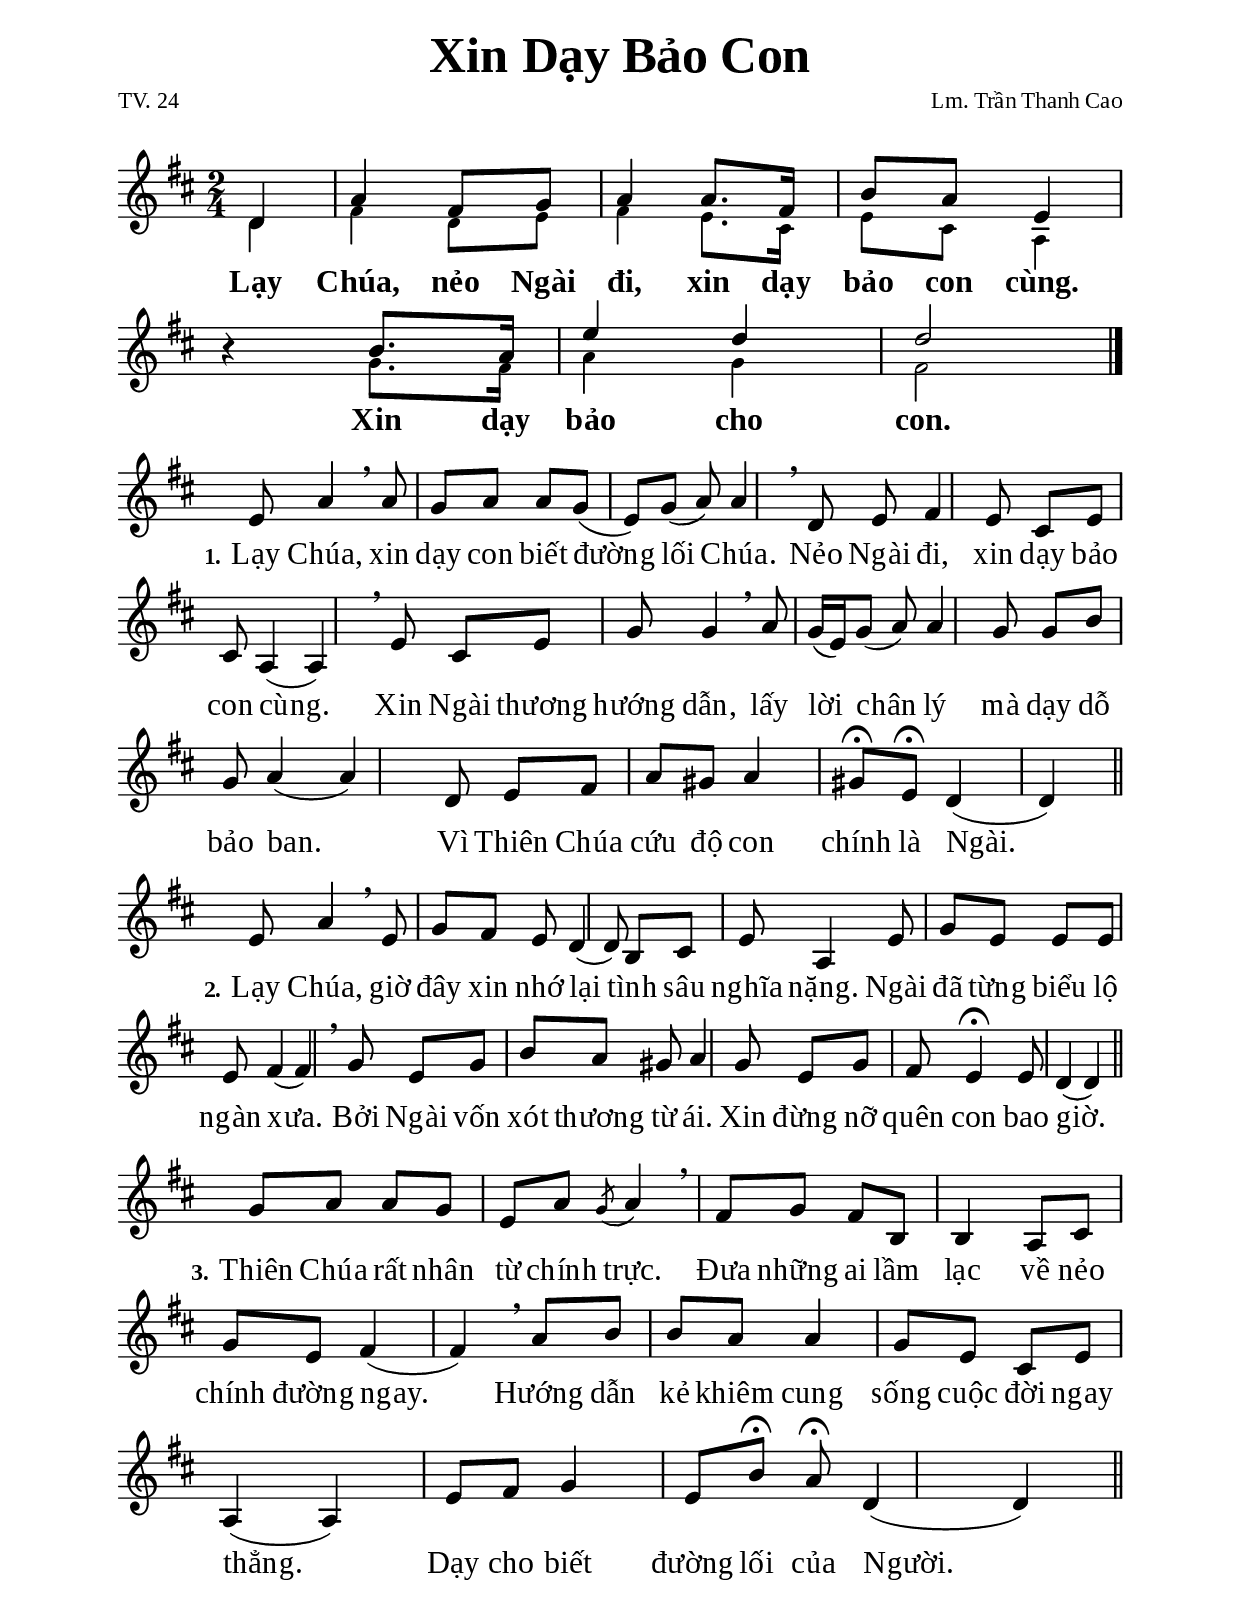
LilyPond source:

% Cài đặt chung
\version "2.20.0"
\include "english.ly"

\header {
  title = \markup { \fontsize #3 "Xin Dạy Bảo Con" }
  poet = "TV. 24"
  composer = "Lm. Trần Thanh Cao"
  arranger = " "
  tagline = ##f
}

\paper {
  #(set-paper-size "a4")
  top-margin = 10\mm
  bottom-margin = 10\mm
  left-margin = 20\mm
  right-margin = 20\mm
  indent = #0
  #(define fonts
    (make-pango-font-tree
      "Liberation Serif"
      "Liberation Serif"
      "Liberation Serif"
      (/ 20 20)))
  page-count = #1
}

% Nhạc điệp khúc
nhacDiepKhucSop= \relative c' {
  \partial 4 d4 |
  a'4 fs8 g |
  a4 a8. fs16 |
  b8 a e4 |
  r b'8. a16 |
  e'4 d |
  d2 \bar "|."
}

nhacDiepKhucBass= \relative c' {
  \partial 4 d4 |
  fs d8 e |
  fs4 e8. cs16 |
  e8 cs a4 |
  r g'8. fs16 |
  a4 g |
  fs2
}

% Nhạc phiên khúc
nhacPhienKhucMot = \relative c' {
  e8 a4 \breathe
  a8 g a a g (e) g (a) a4 \breathe
  d,8 e fs4 e8 cs e cs a4 (a) \breathe
  e'8 cs e g g4 \breathe
  a8 g16 (e) g8 (a) a4 g8 g b g a4 (a)
  d,8 e fs a gs a4 gs8 \fermata e \fermata d4 (d) \bar "||"
}

nhacPhienKhucHai = \relative c' {
  e8 a4 \breathe
  e8 g fs e d4 (d8) b cs e a,4
  e'8 g e e e e fs4 (fs) \breathe
  g8 e g b a gs a4
  g8 e g fs e4 \fermata e8 d4 (d) \bar "||"
}

nhacPhienKhucBa = \relative c'' {
  g8 a a g e a \acciaccatura g8 a4 \breathe
  fs8 g fs b, b4
  a8 cs g' e fs4 (fs) \breathe
  a8 b b a a4 g8 e cs e a,4 (a)
  e'8 fs g4 e8 b' \fermata a \fermata d,4 (d) \bar "||"
}

% Lời điệp khúc
loiDiepKhuc = \lyricmode {
  Lạy Chúa, nẻo Ngài đi, xin dạy bảo con cùng.
  Xin dạy bảo cho con.
}

% Lời phiên khúc
loiPhienKhucMot = \lyricmode {
  \set stanza = #"1."
  Lạy Chúa, xin dạy con biết đường lối Chúa.
  Nẻo Ngài đi, xin dạy bảo con cùng.
  Xin Ngài thương hướng dẫn,
  lấy lời chân lý mà dạy dỗ bảo ban.
  Vì Thiên Chúa cứu độ con chính là Ngài.
}

loiPhienKhucHai = \lyricmode {
  \set stanza = #"2."
  Lạy Chúa, giờ đây xin nhớ lại tình sâu nghĩa nặng.
  Ngài đã từng biểu lộ ngàn xưa.
  Bởi Ngài vốn xót thương từ ái.
  Xin đừng nỡ quên con bao giờ.
}

loiPhienKhucBa = \lyricmode {
  \set stanza = #"3."
  Thiên Chúa rất nhân từ chính trực.
  Đưa những ai lầm lạc về nẻo chính đường ngay.
  Hướng dẫn kẻ khiêm cung sống cuộc đời ngay thẳng.
  Dạy cho biết đường lối của Người.
}


% Dàn trang
\score {
  \new ChoirStaff <<
    \new Staff = diepKhuc \with {
        \consists "Merge_rests_engraver"
        \magnifyStaff #(magstep +1)
      }
      <<
      \new Voice = beSop {
        \voiceOne \key d \major \time 2/4 \nhacDiepKhucSop
      }
      \new Voice = beBas {
        \override NoteHead.font-size = #-2
        \voiceTwo \key d \major \time 2/4 \nhacDiepKhucBass
      }
    >>
    \new Lyrics \lyricsto beSop \loiDiepKhuc
  >>
  \layout {
    \override Lyrics.LyricText.font-series = #'bold
    \override Lyrics.LyricText.font-size = #+3
    \override Lyrics.LyricSpace.minimum-distance = #3.0
    \override Score.BarNumber.break-visibility = ##(#f #f #f)
  }
}

\score {
  \new ChoirStaff <<
    \new Staff = phienKhuc \with {
        \magnifyStaff #(magstep +1)
      }
      <<
      \new Voice = beSop {
        \key d \major \time 2/4 \nhacPhienKhucMot
      }
    >>
    \new Lyrics \lyricsto beSop \loiPhienKhucMot
  >>
  \layout {
    \override Staff.TimeSignature.transparent = ##t
    \override Lyrics.LyricText.font-size = #+3
    \override Lyrics.LyricSpace.minimum-distance = #0.5
    \override Score.BarNumber.break-visibility = ##(#f #f #f)
    \set Score.barAlways = ##t
    \set Score.defaultBarType = ""
  } 
}

\score {
  \new ChoirStaff <<
    \new Staff = phienKhuc \with {
        \magnifyStaff #(magstep +1)
      }
      <<
      \new Voice = beSop {
        \key d \major \time 2/4 \nhacPhienKhucHai
      }
    >>
    \new Lyrics \lyricsto beSop \loiPhienKhucHai
  >>
  \layout {
    \override Staff.TimeSignature.transparent = ##t
    \override Lyrics.LyricText.font-size = #+3
    \override Lyrics.LyricSpace.minimum-distance = #0.5
    \override Score.BarNumber.break-visibility = ##(#f #f #f)
    \set Score.barAlways = ##t
    \set Score.defaultBarType = ""
  } 
}

\score {
  \new ChoirStaff <<
    \new Staff = phienKhuc \with {
        \magnifyStaff #(magstep +1)
      }
      <<
      \new Voice = beSop {
        \key d \major \time 2/4 \nhacPhienKhucBa
      }
    >>
    \new Lyrics \lyricsto beSop \loiPhienKhucBa
  >>
  \layout {
    \override Staff.TimeSignature.transparent = ##t
    \override Lyrics.LyricText.font-size = #+3
    \override Lyrics.LyricSpace.minimum-distance = #0.5
    \override Score.BarNumber.break-visibility = ##(#f #f #f)
    \set Score.barAlways = ##t
    \set Score.defaultBarType = ""
  } 
}
